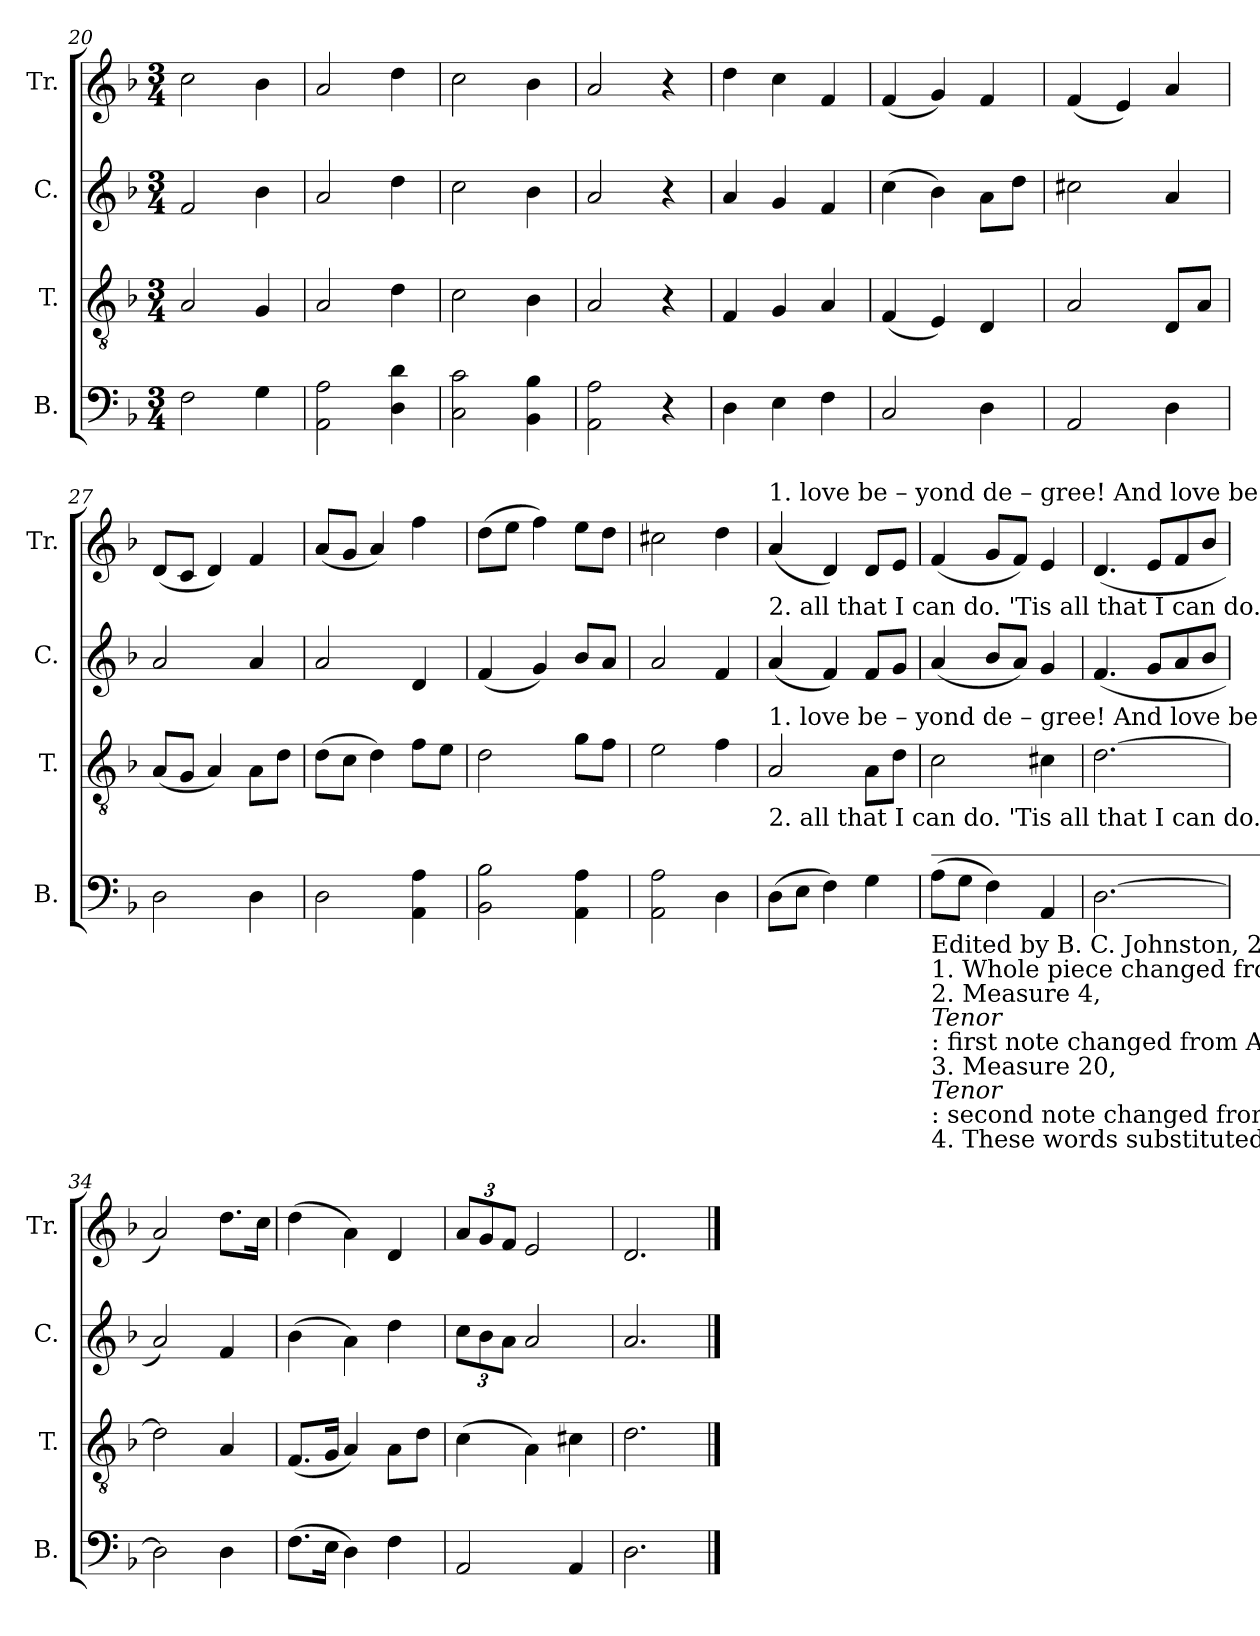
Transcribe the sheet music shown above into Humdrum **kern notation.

**kern	**kern	**kern	**kern
*part4	*part3	*part2	*part1
*staff4	*staff3	*staff2	*staff1
*I"B.	*I"T.	*I"C.	*I"Tr.
*I'B.	*I'T.	*I'C.	*I'Tr.
*clefF4	*clefGv2	*clefG2	*clefG2
*k[b-]	*k[b-]	*k[b-]	*k[b-]
*M3/4	*M3/4	*M3/4	*M3/4
=20	=20	=20	=20
2F!\	2A!/	2f!/	2cc!\
4G!\	4G!/	4b-!\	4b-!\
=21	=21	=21	=21
2AA!\ 2A!\	2A!/	2a!/	2a!/
4D!\ 4d!\	4d!\	4dd!\	4dd!\
=22	=22	=22	=22
2C!\ 2c!\	2c!\	2cc!\	2cc!\
4BB-!\ 4B-!\	4B-!\	4b-!\	4b-!\
=23	=23	=23	=23
2AA!\ 2A!\	2A!/	2a!/	2a!/
4r	4r	4r	4r
=24	=24	=24	=24
4D!\	4F!/	4a!/	4dd!\
4E!\	4G!/	4g!/	4cc!\
4F!\	4A!/	4f!/	4f!/
=25	=25	=25	=25
2C!/	(4F!/	(4cc!\	(4f!/
.	4E!/)	4b-!\)	4g!/)
4D!\	4D!/	8a!\L	4f!/
.	.	8dd!\J	.
=26	=26	=26	=26
2AA!/	2A!/	2cc#X!\	(4f!/
.	.	.	4e!/)
4D!\	8D!/L	4a!/	4a!/
.	8A!/J	.	.
=27	=27	=27	=27
2D!\	(8A!/L	2a!/	(8d!/L
.	8G!/J	.	8c!/J
.	4A!/)	.	4d!/)
4D!\	8A!\L	4a!/	4f!/
.	8d!\J	.	.
=28	=28	=28	=28
2D!\	(8d!\L	2a!/	(8a!/L
.	8c!\J	.	8g!/J
.	4d!\)	.	4a!/)
4AA!\ 4A!\	8f!\L	4d!/	4ff!\
.	8e!\J	.	.
=29	=29	=29	=29
2BB-!\ 2B-!\	2d!\	(4f!/	(8dd!\L
.	.	.	8ee!\J
.	.	4g!/)	4ff!\)
4AA!\ 4A!\	8g!\L	8b-!/L	8ee!\L
.	8f!\J	8a!/J	8dd!\J
=30	=30	=30	=30
2AA!\ 2A!\	2e!\	2a!/	2cc#X!\
4D!\	4f!\	4f!/	4dd!\
!!LO:PB:g=z
=31	=31	=31	=31
!	!	!	!LO:TX:a:t=1. love     be   –   yond        de  –  gree!                  And    love         be   –   yond     de    –    gree!
!	!	!	!LO:TX:b:t=2. all       that       I              can    do.                     'Tis      all           that       I          can         do.
!	!LO:TX:a:t=1. love     be   –   yond        de  –  gree!                  And    love         be   –   yond     de    –    gree!	!	!
!	!LO:TX:b:t=2. all       that       I              can    do.                     'Tis      all           that       I          can         do.	!	!
(8D!\L	2A!/	(4a!/	(4a!/
8E!\J	.	.	.
4F!\)	.	4f!/)	4d!/)
4G!\	8A!\L	8f!/L	8d!/L
.	8d!\J	8g!/J	8e!/J
=32	=32	=32	=32
!LO:TX:a:t=_______________________________________________	!	!	!
!LO:TX:b:t=Edited by B. C. Johnston, 2018	!	!	!
!LO:TX:b:t=1. Whole piece changed from 3&colon;2 time to 3&colon;4 time.	!	!	!
!LO:TX:b:t=2. Measure 4,	!	!	!
!LO:TX:b:i:t=Tenor	!	!	!
!LO:TX:b:t=&colon; first note changed from A to D.	!	!	!
!LO:TX:b:t=3. Measure 20,	!	!	!
!LO:TX:b:i:t=Tenor	!	!	!
!LO:TX:b:t=&colon; second note changed from A to G.	!	!	!
!LO:TX:b:t=4. These words substituted for the original words.	!	!	!
(8A!\L	2c!\	(4a!/	(4f!/
8G!\J	.	.	.
4F!\)	.	8b-!/L	8g!/L
.	.	8a!/J)	8f!/J)
4AA!/	4c#X!\	4g!/	4e!/
=33	=33	=33	=33
[2.D!\	[2.d!\	(4.f!/	(4.d!/
.	.	8g!/L	8e!/L
.	.	8a!/	8f!/
.	.	8b-!/J	8b-!/J
=34	=34	=34	=34
2D!\]	2d!\]	2a!/)	2a!/)
4D!\	4A!/	4f!/	8.dd!\L
.	.	.	16cc!\Jk
=35	=35	=35	=35
(8.F!\L	(8.F!/L	(4b-!\	(4dd!\
16E!\Jk	16G!/Jk	.	.
4D!\)	4A!/)	4a!\)	4a!\)
4F!\	8A!\L	4dd!\	4d!/
.	8d!\J	.	.
=36	=36	=36	=36
*	*	*Xbrackettup	*Xbrackettup
2AA!/	(4c!\	12cc!\L	12a!/L
.	.	12b-!\	12g!/
.	.	12a!\J	12f!/J
.	4A!\)	2a!/	2e!/
4AA!/	4c#X!\	.	.
=37	=37	=37	=37
2.D!\	2.d!\	2.a!/	2.d!/
==	==	==	==
*-	*-	*-	*-
